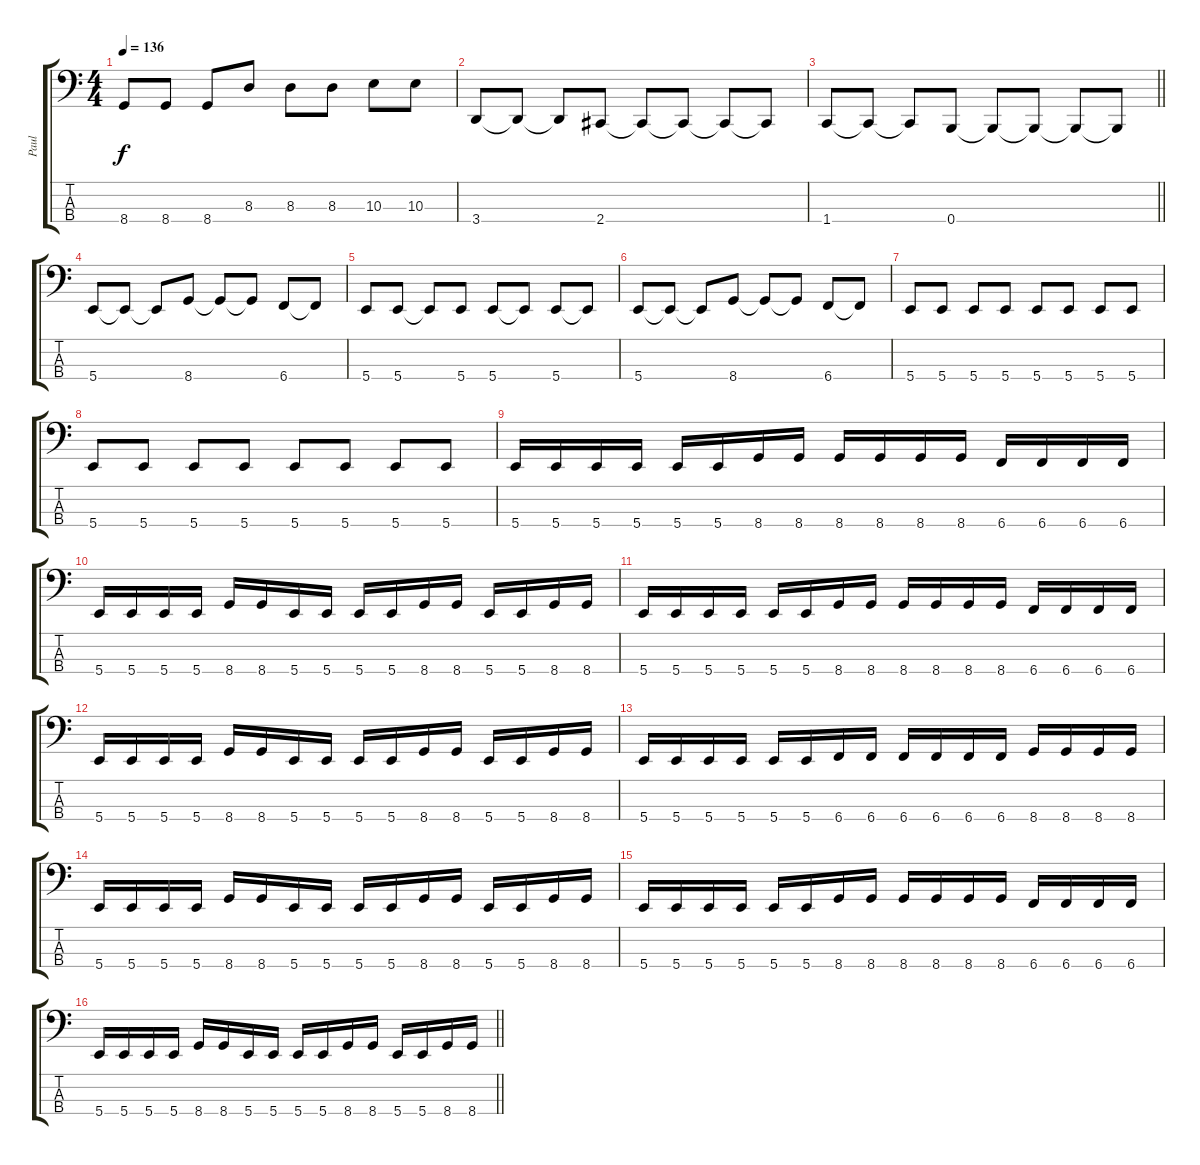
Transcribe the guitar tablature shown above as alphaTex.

\track ("Paul" "Paul") {instrument electricbasspick}
\staff {score tabs}
\tuning (E2 B1 Gb1 B0) {hide}
\ts (4 4)
\tempo 136
\clef f4
\ks c
8.4.8{dy f} 8.4.8 8.4.8 8.3.8 8.3.8 8.3.8 10.3.8 10.3.8 |
3.4.8 3.4{t}.8 3.4{t}.8 2.4.8 2.4{t}.8 2.4{t}.8 2.4{t}.8 2.4{t}.8 |
\barLineRight lightlight
1.4.8 1.4{t}.8 1.4{t}.8 0.4.8 0.4{t}.8 0.4{t}.8 0.4{t}.8 0.4{t}.8 |
5.4.8 5.4{t}.8 5.4{t}.8 8.4.8 8.4{t}.8 8.4{t}.8 6.4.8 6.4{t}.8 |
5.4.8 5.4.8 5.4{t}.8 5.4.8 5.4.8 5.4{t}.8 5.4.8 5.4{t}.8 |
5.4.8 5.4{t}.8 5.4{t}.8 8.4.8 8.4{t}.8 8.4{t}.8 6.4.8 6.4{t}.8 |
5.4.8 5.4.8 5.4.8 5.4.8 5.4.8 5.4.8 5.4.8 5.4.8 |
5.4.8 5.4.8 5.4.8 5.4.8 5.4.8 5.4.8 5.4.8 5.4.8 |
5.4.16 5.4.16 5.4.16 5.4.16 5.4.16 5.4.16 8.4.16 8.4.16 8.4.16 8.4.16 8.4.16 8.4.16 6.4.16 6.4.16 6.4.16 6.4.16 |
5.4.16 5.4.16 5.4.16 5.4.16 8.4.16 8.4.16 5.4.16 5.4.16 5.4.16 5.4.16 8.4.16 8.4.16 5.4.16 5.4.16 8.4.16 8.4.16 |
5.4.16 5.4.16 5.4.16 5.4.16 5.4.16 5.4.16 8.4.16 8.4.16 8.4.16 8.4.16 8.4.16 8.4.16 6.4.16 6.4.16 6.4.16 6.4.16 |
5.4.16 5.4.16 5.4.16 5.4.16 8.4.16 8.4.16 5.4.16 5.4.16 5.4.16 5.4.16 8.4.16 8.4.16 5.4.16 5.4.16 8.4.16 8.4.16 |
5.4.16 5.4.16 5.4.16 5.4.16 5.4.16 5.4.16 6.4.16 6.4.16 6.4.16 6.4.16 6.4.16 6.4.16 8.4.16 8.4.16 8.4.16 8.4.16 |
5.4.16 5.4.16 5.4.16 5.4.16 8.4.16 8.4.16 5.4.16 5.4.16 5.4.16 5.4.16 8.4.16 8.4.16 5.4.16 5.4.16 8.4.16 8.4.16 |
5.4.16 5.4.16 5.4.16 5.4.16 5.4.16 5.4.16 8.4.16 8.4.16 8.4.16 8.4.16 8.4.16 8.4.16 6.4.16 6.4.16 6.4.16 6.4.16 |
\barLineRight lightlight
5.4.16 5.4.16 5.4.16 5.4.16 8.4.16 8.4.16 5.4.16 5.4.16 5.4.16 5.4.16 8.4.16 8.4.16 5.4.16 5.4.16 8.4.16 8.4.16
